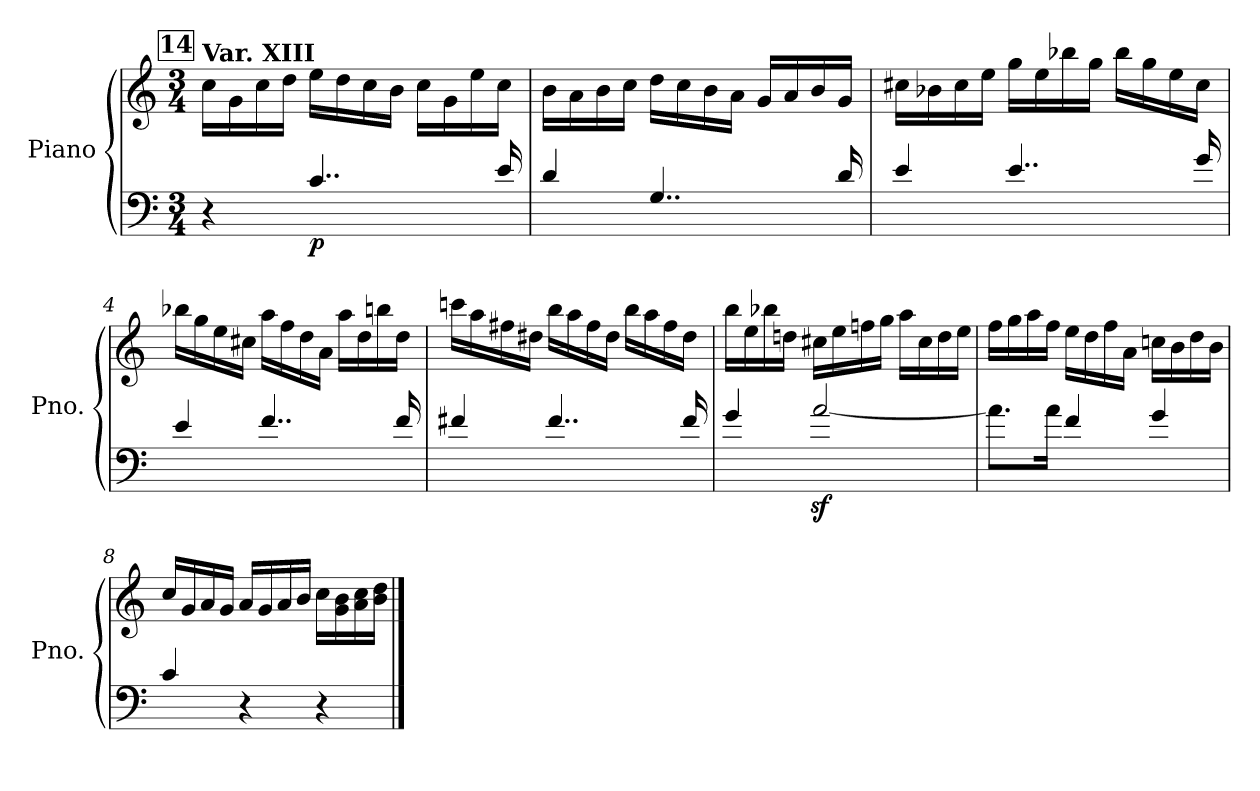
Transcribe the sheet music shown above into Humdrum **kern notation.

**kern	**kern	**dynam
*part1	*part1	*part1
*staff2	*staff1	*staff1/2
*I"Piano	*	*
*I'Pno.	*	*
*clefF4	*clefG2	*
*k[]	*k[]	*
*M3/4	*M3/4	*
!!LO:REH:place=s1:a:B:fs=14:t=14
=1	=1	=1
!	!LO:TX:a:B:t=Var. XIII	!
4r	16cc\LL	.
.	16g\	.
.	16cc\	.
.	16dd\JJ	.
!	!	!LO:DY:b=2
4..c/	16ee\LL	p
.	16dd\	.
.	16cc\	.
.	16b\JJ	.
.	16cc\LL	.
.	16g\	.
.	16ee\	.
16e/	16cc\JJ	.
=2	=2	=2
4d/	16b\LL	.
.	16a\	.
.	16b\	.
.	16cc\JJ	.
4..G/	16dd\LL	.
.	16cc\	.
.	16b\	.
.	16a\JJ	.
.	16g/LL	.
.	16a/	.
.	16b/	.
16d/	16g/JJ	.
=3	=3	=3
4e/	16cc#X\LL	.
.	16b-X\	.
.	16cc#\	.
.	16ee\JJ	.
4..e/	16gg\LL	.
.	16ee\	.
.	16bb-X\	.
.	16gg\JJ	.
.	16bb-\LL	.
.	16gg\	.
.	16ee\	.
16g/	16cc#\JJ	.
=4	=4	=4
4e/	16bb-X\LL	.
.	16gg\	.
.	16ee\	.
.	16cc#X\JJ	.
4..f/	16aa\LL	.
.	16ff\	.
.	16dd\	.
.	16a\JJ	.
.	16aa\LL	.
.	16dd\	.
.	16bbn\	.
16f/	16dd\JJ	.
=5	=5	=5
4f#X/	16cccn\LL	.
.	16aa\	.
.	16ff#X\	.
.	16dd#X\JJ	.
4..f#/	16bb\LL	.
.	16aa\	.
.	16ff#\	.
.	16dd#\JJ	.
.	16bb\LL	.
.	16aa\	.
.	16ff#\	.
16f#/	16dd#\JJ	.
=6	=6	=6
4g/	16bb\LL	.
.	16ee\	.
.	16bb-X\	.
.	16ddn\JJ	.
[2az</	16cc#X\LL	.
.	16ee\	.
.	16ffn\	.
.	16gg\JJ	.
.	16aa\LL	.
.	16cc#\	.
.	16dd\	.
.	16ee\JJ	.
=7	=7	=7
8.a\L]	16ff\LL	.
.	16gg\	.
.	16aa\	.
16a\Jk	16ff\JJ	.
4f/	16ee\LL	.
.	16dd\	.
.	16ff\	.
.	16a\JJ	.
4g/	16ccn\LL	.
.	16b\	.
.	16dd\	.
.	16b\JJ	.
=8	=8	=8
4c/	16cc/LL	.
.	16g/	.
.	16a/	.
.	16g/JJ	.
4r	16a/LL	.
.	16g/	.
.	16a/	.
.	16b/JJ	.
4r	16cc\LL	.
.	16g\ 16b\	.
.	16a\ 16cc\	.
.	16b\ 16dd\JJ	.
==	==	==
*-	*-	*-
